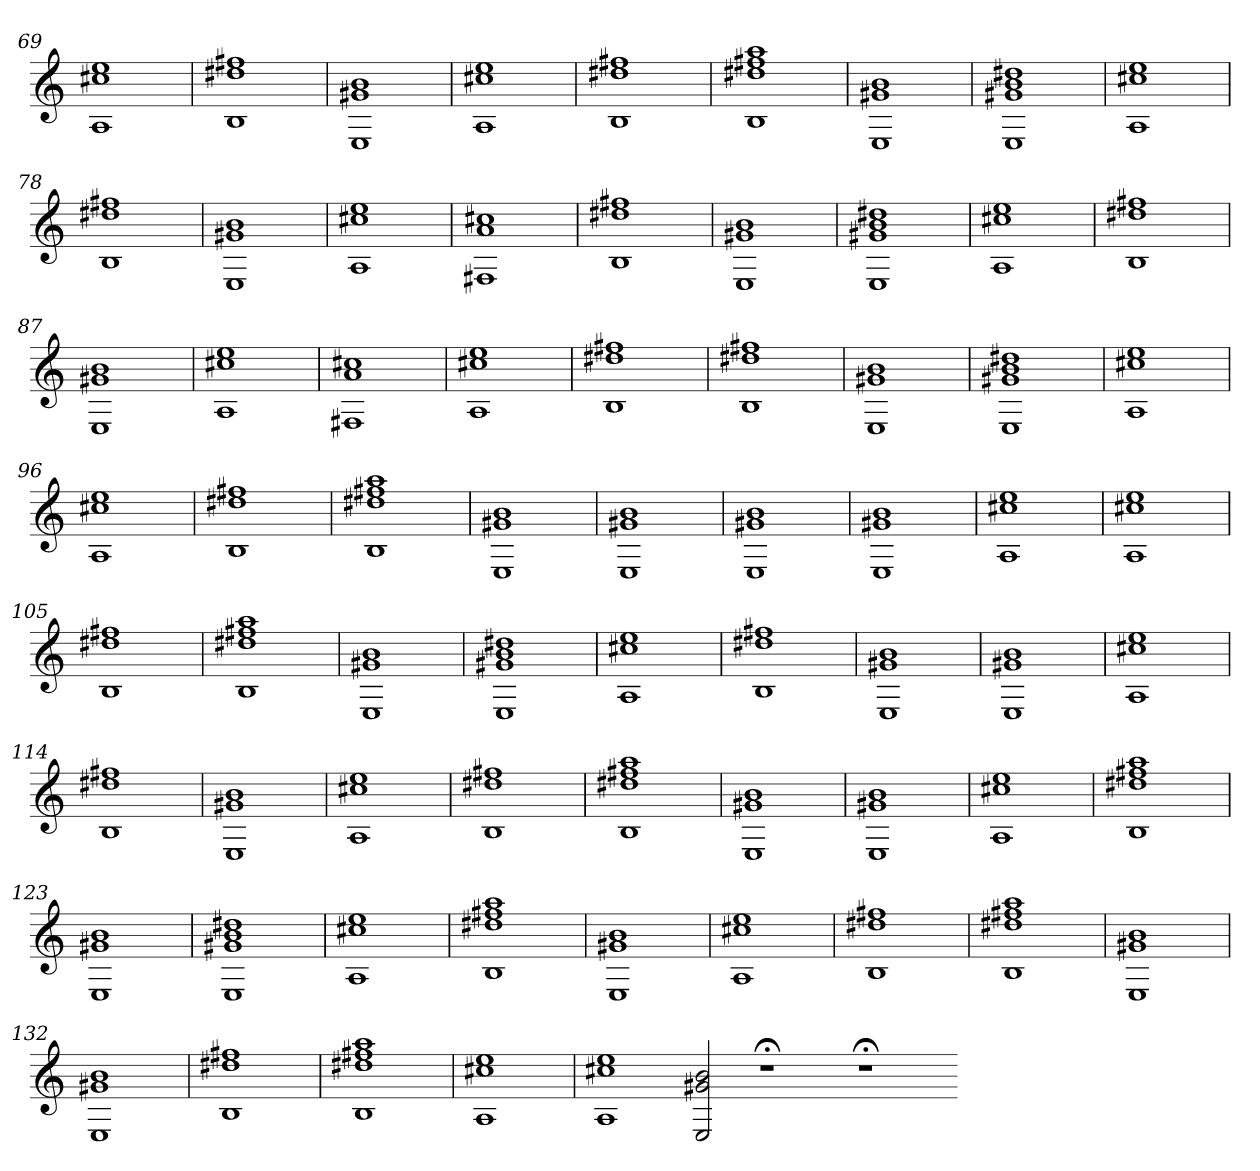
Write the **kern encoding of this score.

**kern
*part1
*staff1
=69
1A 1cc#X 1ee
=70
1B 1dd#X 1ff#X
=71
1E 1g#X 1b
=72
1A 1cc#X 1ee
=73
1B 1dd#X 1ff#X
=74
1B 1dd#X 1ff#X 1aa
=75
1E 1g#X 1b
=76
1E 1g#X 1b 1dd#X
=77
1A 1cc#X 1ee
=78
1B 1dd#X 1ff#X
=79
1E 1g#X 1b
=80
1A 1cc#X 1ee
=81
1F#X 1a 1cc#X
=82
1B 1dd#X 1ff#X
=83
1E 1g#X 1b
=84
1E 1g#X 1b 1dd#X
=85
1A 1cc#X 1ee
=86
1B 1dd#X 1ff#X
=87
1E 1g#X 1b
=88
1A 1cc#X 1ee
=89
1F#X 1a 1cc#X
=90
1A 1cc#X 1ee
=91
1B 1dd#X 1ff#X
=92
1B 1dd#X 1ff#X
=93
1E 1g#X 1b
=94
1E 1g#X 1b 1dd#X
=95
1A 1cc#X 1ee
=96
1A 1cc#X 1ee
=97
1B 1dd#X 1ff#X
=98
1B 1dd#X 1ff#X 1aa
=99
1E 1g#X 1b
=100
1E 1g#X 1b
=101
1E 1g#X 1b
=102
1E 1g#X 1b
=103
1A 1cc#X 1ee
=104
1A 1cc#X 1ee
=105
1B 1dd#X 1ff#X
=106
1B 1dd#X 1ff#X 1aa
=107
1E 1g#X 1b
=108
1E 1g#X 1b 1dd#X
=109
1A 1cc#X 1ee
=110
1B 1dd#X 1ff#X
=111
1E 1g#X 1b
=112
1E 1g#X 1b
=113
1A 1cc#X 1ee
=114
1B 1dd#X 1ff#X
=115
1E 1g#X 1b
=116
1A 1cc#X 1ee
=117
1B 1dd#X 1ff#X
=118
1B 1dd#X 1ff#X 1aa
=119
1E 1g#X 1b
=120
1E 1g#X 1b
=121
1A 1cc#X 1ee
=122
1B 1dd#X 1ff#X 1aa
=123
1E 1g#X 1b
=124
1E 1g#X 1b 1dd#X
=125
1A 1cc#X 1ee
=126
1B 1dd#X 1ff#X 1aa
=127
1E 1g#X 1b
=128
1A 1cc#X 1ee
=129
1B 1dd#X 1ff#X
=130
1B 1dd#X 1ff#X 1aa
=131
1E 1g#X 1b
=132
1E 1g#X 1b
=133
1B 1dd#X 1ff#X
=134
1B 1dd#X 1ff#X 1aa
=135
1A 1cc#X 1ee
=136
1A 1cc#X 1ee
2E 2g#X 2b
1r;<
1r;<
=-
*-
